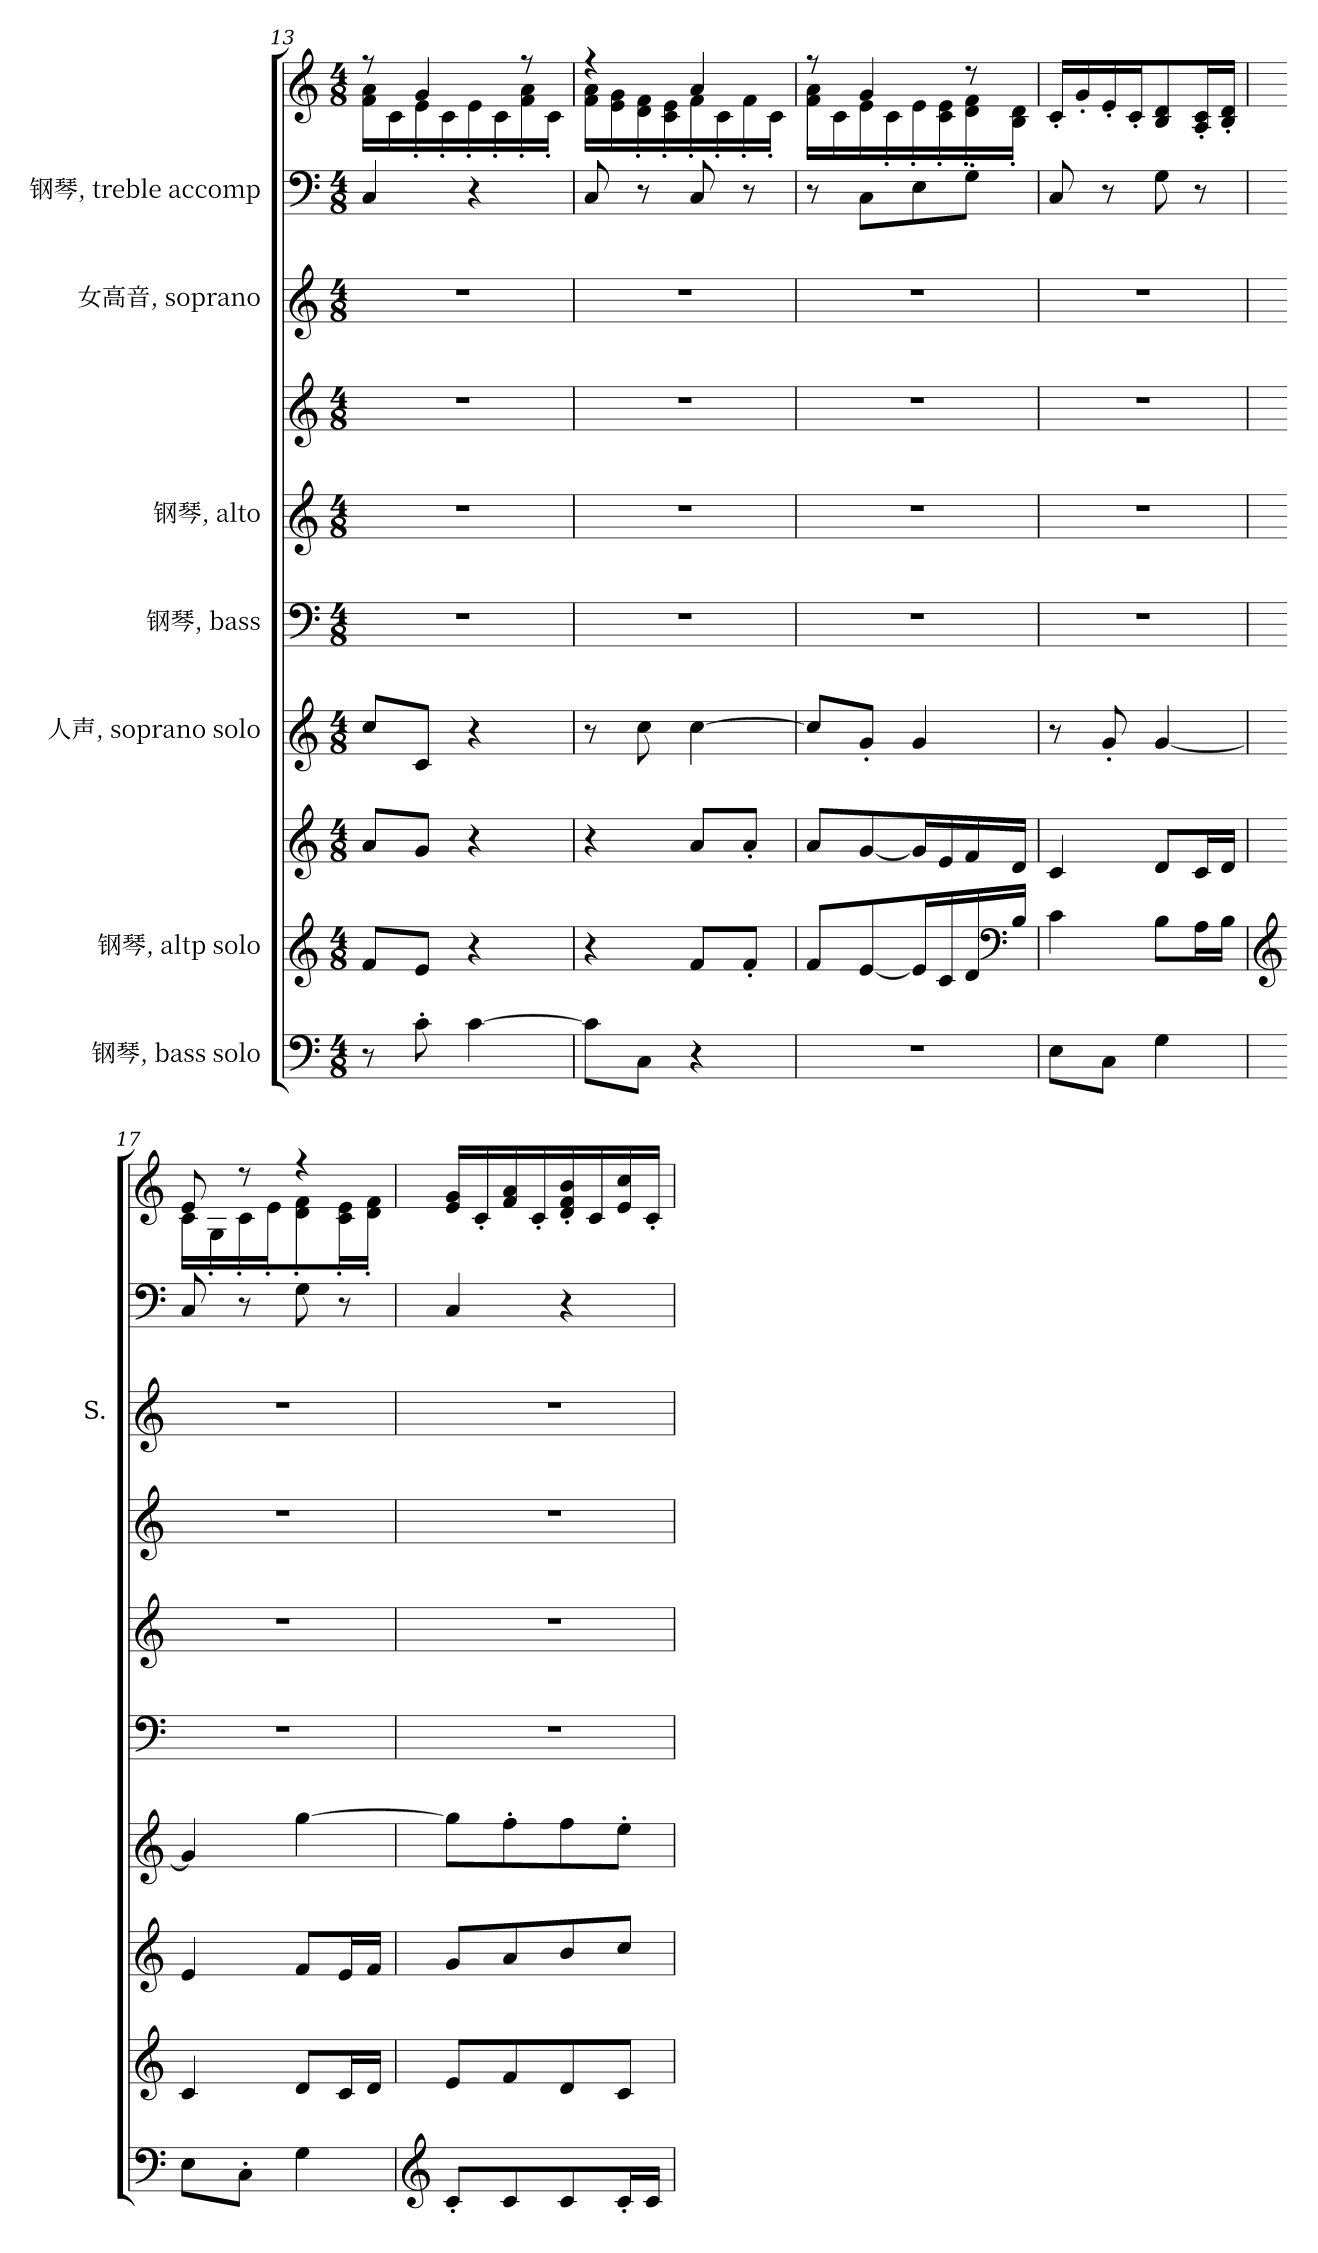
**kern	**kern	**kern	**kern	**kern	**kern	**kern	**kern	**kern	**kern
*part7	*part6	*part6	*part5	*part4	*part3	*part3	*part2	*part1	*part1
*staff10	*staff9	*staff8	*staff7	*staff6	*staff5	*staff4	*staff3	*staff2	*staff1
*I"钢琴, bass solo	*I"钢琴, altp solo	*	*I"人声, soprano solo	*I"钢琴, bass	*I"钢琴, alto	*	*I"女高音, soprano	*I"钢琴, treble accomp	*
*	*	*	*	*	*	*	*I'S.	*	*
*clefF4	*clefG2	*clefG2	*clefG2	*clefF4	*clefG2	*clefG2	*clefG2	*clefF4	*clefG2
*k[]	*k[]	*k[]	*k[]	*k[]	*k[]	*k[]	*k[]	*k[]	*k[]
*M4/8	*M4/8	*M4/8	*M4/8	*M4/8	*M4/8	*M4/8	*M4/8	*M4/8	*M4/8
=13	=13	=13	=13	=13	=13	=13	=13	=13	=13
*	*	*	*	*	*	*	*	*	*^
8r	8f/L	8a/L	8cc/L	2r	2r	2r	2r	4C/	8r	16f\ 16a\LL
.	.	.	.	.	.	.	.	.	.	16c\
8c'\	8e/J	8g/J	8c/J	.	.	.	.	.	4g/	16e'\
.	.	.	.	.	.	.	.	.	.	16c'\
[4c\	4r	4r	4r	.	.	.	.	4r	.	16e'\
.	.	.	.	.	.	.	.	.	.	16c'\
.	.	.	.	.	.	.	.	.	8r	16f\' 16a\'
.	.	.	.	.	.	.	.	.	.	16c'\JJ
=14	=14	=14	=14	=14	=14	=14	=14	=14	=14	=14
8c\L]	4r	4r	8r	2r	2r	2r	2r	8C/	4r	16f\ 16a\LL
.	.	.	.	.	.	.	.	.	.	16e\ 16g\
8C\J	.	.	8cc\	.	.	.	.	8r	.	16d\' 16f\'
.	.	.	.	.	.	.	.	.	.	16c\' 16e\'
4r	8f/L	8a/L	[4cc\	.	.	.	.	8C/	4a/	16f'\
.	.	.	.	.	.	.	.	.	.	16c'\
.	8f'/J	8a'/J	.	.	.	.	.	8r	.	16f'\
.	.	.	.	.	.	.	.	.	.	16c'\JJ
=15	=15	=15	=15	=15	=15	=15	=15	=15	=15	=15
2r	8f/L	8a/L	8cc/L]	2r	2r	2r	2r	8r	8r	16f\ 16a\LL
.	.	.	.	.	.	.	.	.	.	16c\
.	[8e/	[8g/	8g'/J	.	.	.	.	8C\L	4g/	16e\
.	.	.	.	.	.	.	.	.	.	16c'\
.	16e/L]	16g/L]	4g/	.	.	.	.	8E\	.	16e'\
.	16c/	16e/	.	.	.	.	.	.	.	16c\' 16e\'
.	16d/	16f/	.	.	.	.	.	8G'\J	8r	16d\' 16f\'
*	*clefF4	*	*	*	*	*	*	*	*	*
.	16B/JJ	16d/JJ	.	.	.	.	.	.	.	16B\' 16d\'JJ
*	*	*	*	*	*	*	*	*	*v	*v
!!LO:PB:g=z
=16	=16	=16	=16	=16	=16	=16	=16	=16	=16
8E\L	4c\	4c/	8r	2r	2r	2r	2r	8C/	16c'/LL
.	.	.	.	.	.	.	.	.	16g'/
8C\J	.	.	8g'/	.	.	.	.	8r	16e'/
.	.	.	.	.	.	.	.	.	16c'/J
4G\	8B\L	8d/L	[4g/	.	.	.	.	8G\	8B/ 8d/
.	16A\L	16c/L	.	.	.	.	.	8r	16A/' 16c/'L
.	16B\JJ	16d/JJ	.	.	.	.	.	.	16B/' 16d/'JJ
=17	=17	=17	=17	=17	=17	=17	=17	=17	=17
*	*clefG2	*	*	*	*	*	*	*	*
*	*	*	*	*	*	*	*	*	*^
8E\L	4c/	4e/	4g/]	2r	2r	2r	2r	8C/	8e/	16c\LL
.	.	.	.	.	.	.	.	.	.	16G'\
8C'\J	.	.	.	.	.	.	.	8r	8r	16c'\
.	.	.	.	.	.	.	.	.	.	16e'\J
4G\	8d/L	8f/L	[4gg\	.	.	.	.	8G\	4r	8d\' 8f\'
.	16c/L	16e/L	.	.	.	.	.	8r	.	16c\' 16e\'L
.	16d/JJ	16f/JJ	.	.	.	.	.	.	.	16d\' 16f\'JJ
*	*	*	*	*	*	*	*	*	*v	*v
=18	=18	=18	=18	=18	=18	=18	=18	=18	=18
*clefG2	*	*	*	*	*	*	*	*	*
8c'/L	8e/L	8g/L	8gg\L]	2r	2r	2r	2r	4C/	16e/ 16g/LL
.	.	.	.	.	.	.	.	.	16c'/
8c/	8f/	8a/	8ff'\	.	.	.	.	.	16f/ 16a/
.	.	.	.	.	.	.	.	.	16c'/
8c/	8d/	8b/	8ff\	.	.	.	.	4r	16d/' 16f/' 16b/'
.	.	.	.	.	.	.	.	.	16c/
16c'/L	8c/J	8cc/J	8ee'\J	.	.	.	.	.	16e/ 16cc/
16c/JJ	.	.	.	.	.	.	.	.	16c'/JJ
=	=	=	=	=	=	=	=	=	=
*-	*-	*-	*-	*-	*-	*-	*-	*-	*-
